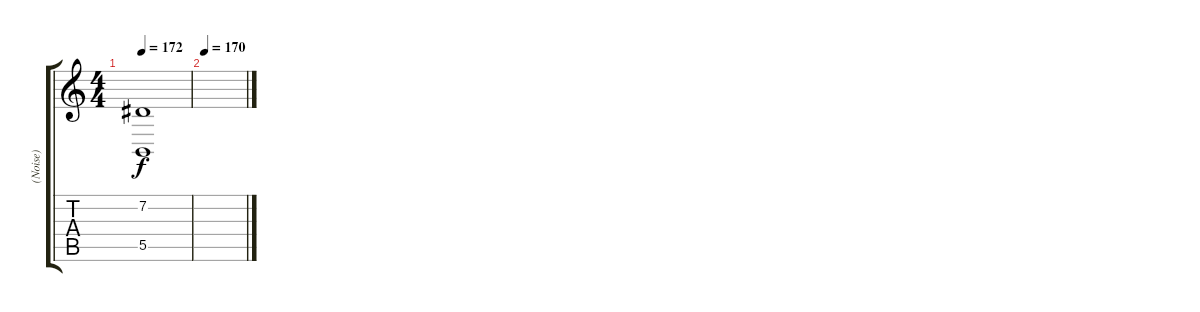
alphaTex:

\track ("(Noise)" "(Noise)") {instrument fx6goblins}
\staff {score tabs}
\tuning (Db4 Ab3 E3 B2 Gb2 Db2) {hide}
\ts (4 4)
\tempo 172
\clef g2
\ks c
(7.2{t} 5.5{t}).1{dy f} |
\tempo 170
